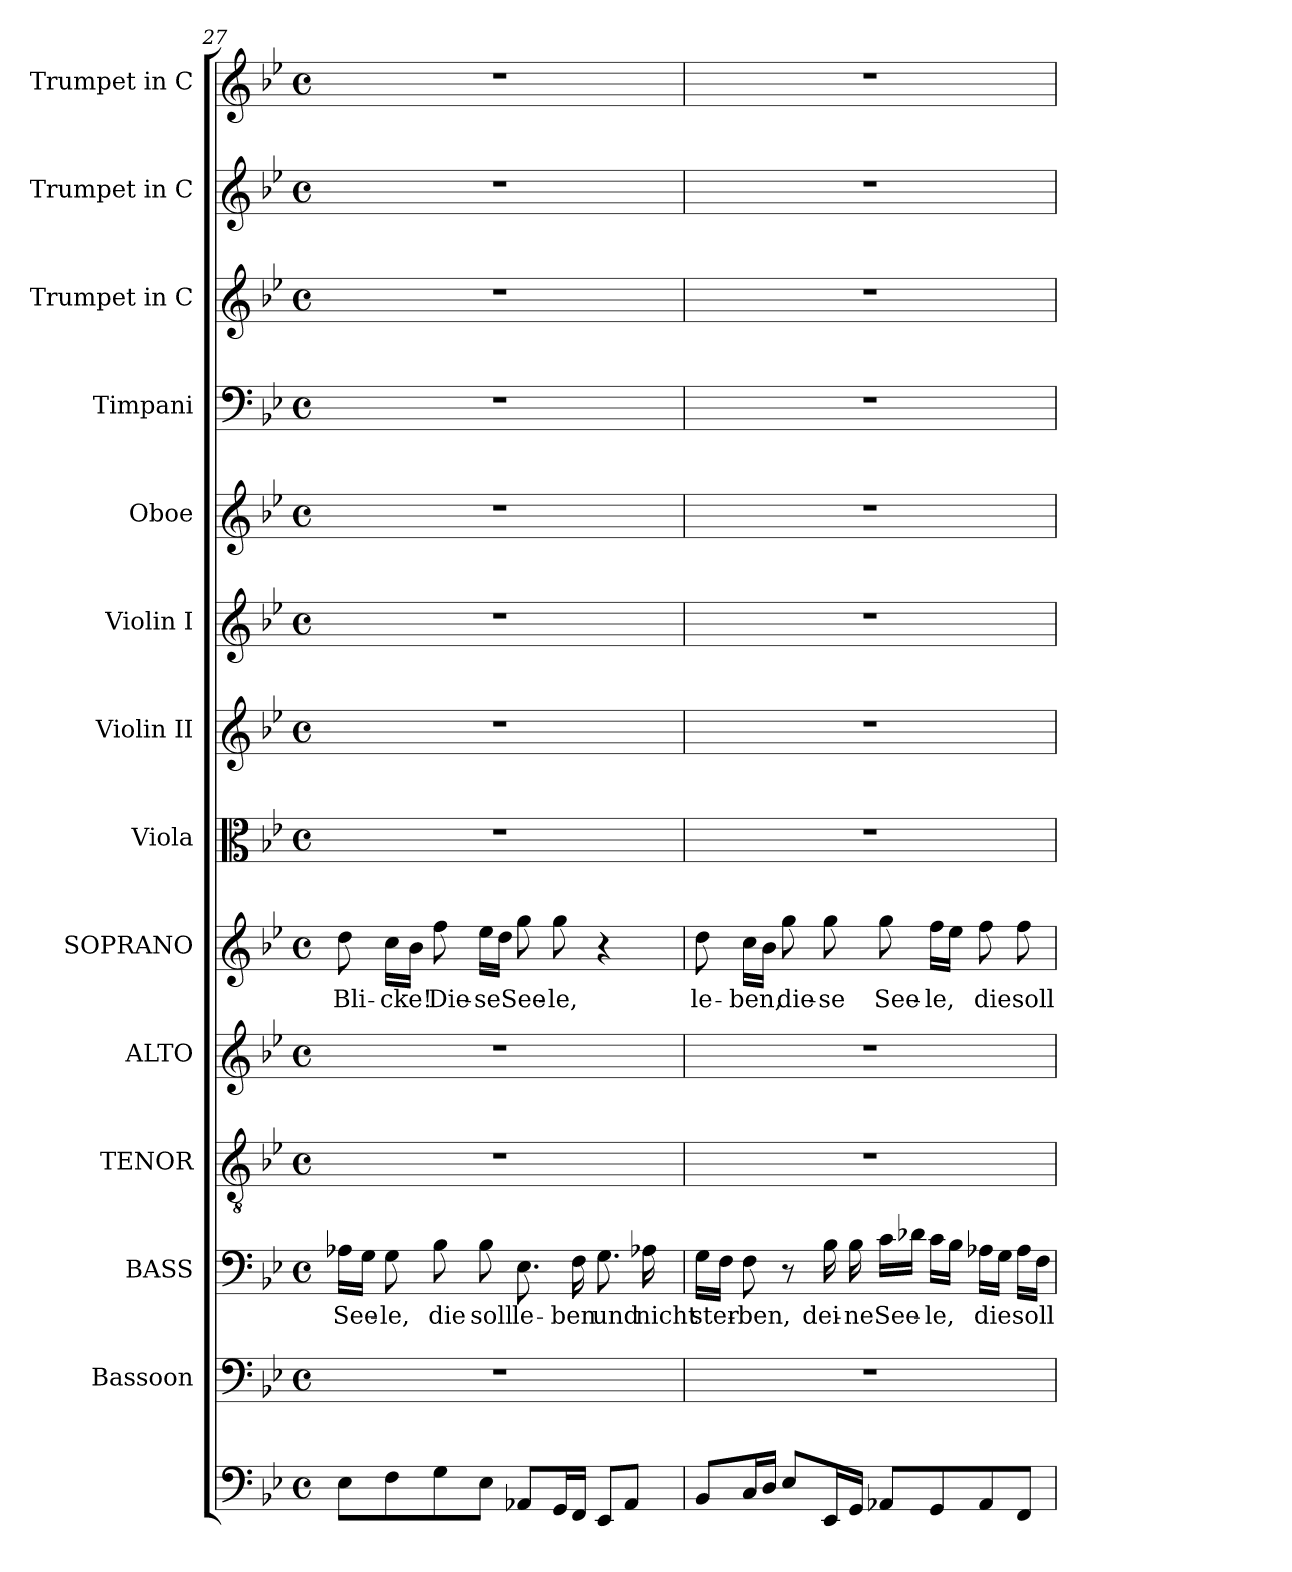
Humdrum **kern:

**kern	**kern	**kern	**text	**kern	**kern	**kern	**text	**kern	**kern	**kern	**kern	**kern	**kern	**kern	**kern
*part14	*part13	*part12	*part12	*part11	*part10	*part9	*part9	*part8	*part7	*part6	*part5	*part4	*part3	*part2	*part1
*staff14	*staff13	*staff12	*staff12	*staff11	*staff10	*staff9	*staff9	*staff8	*staff7	*staff6	*staff5	*staff4	*staff3	*staff2	*staff1
*	*I"Bassoon	*I"BASS	*	*I"TENOR	*I"ALTO	*I"SOPRANO	*	*I"Viola	*I"Violin II	*I"Violin I	*I"Oboe	*I"Timpani	*I"Trumpet in C	*I"Trumpet in C	*I"Trumpet in C
*	*	*	*	*	*I'Alto	*I'Soprano	*	*I'Viola	*I'Violin II	*I'Violin I	*I'Oboe	*I'Timp.	*	*	*
*clefF4	*clefF4	*clefF4	*	*clefGv2	*clefG2	*clefG2	*	*clefC3	*clefG2	*clefG2	*clefG2	*clefF4	*clefG2	*clefG2	*clefG2
*	*	*	*	*ITrd7c12	*	*	*	*	*	*	*	*	*	*	*
*k[b-e-]	*k[b-e-]	*k[b-e-]	*	*k[b-e-]	*k[b-e-]	*k[b-e-]	*	*k[b-e-]	*k[b-e-]	*k[b-e-]	*k[b-e-]	*k[b-e-]	*k[b-e-]	*k[b-e-]	*k[b-e-]
*B-:	*B-:	*B-:	*	*B-:	*B-:	*B-:	*	*B-:	*B-:	*B-:	*B-:	*B-:	*B-:	*B-:	*B-:
*M4/4	*M4/4	*M4/4	*	*M4/4	*M4/4	*M4/4	*	*M4/4	*M4/4	*M4/4	*M4/4	*M4/4	*M4/4	*M4/4	*M4/4
*met(c)	*met(c)	*met(c)	*	*met(c)	*met(c)	*met(c)	*	*met(c)	*met(c)	*met(c)	*met(c)	*met(c)	*met(c)	*met(c)	*met(c)
=27	=27	=27	=27	=27	=27	=27	=27	=27	=27	=27	=27	=27	=27	=27	=27
!	!	!	!LO:LY:b:color=#000000	!	!	!	!	!	!	!	!	!	!	!	!
!	!	!	!	!	!	!	!LO:LY:b:color=#000000	!	!	!	!	!	!	!	!
8E-i\L	1r	16A-Xi\LL	See-	1r	1r	8ddi\	Bli-	1r	1r	1r	1r	1r	1r	1r	1r
.	.	16Gi\JJ	.	.	.	.	.	.	.	.	.	.	.	.	.
!	!	!	!LO:LY:b:color=#000000	!	!	!	!	!	!	!	!	!	!	!	!
!	!	!	!	!	!	!	!LO:LY:b:color=#000000	!	!	!	!	!	!	!	!
8Fi\	.	8Gi\	-le,	.	.	16cci\LL	-cke!	.	.	.	.	.	.	.	.
.	.	.	.	.	.	16b-i\JJ	.	.	.	.	.	.	.	.	.
!	!	!	!LO:LY:b:color=#000000	!	!	!	!	!	!	!	!	!	!	!	!
!	!	!	!	!	!	!	!LO:LY:b:color=#000000	!	!	!	!	!	!	!	!
8Gi\	.	8B-i\	die	.	.	8ffi\	Die-	.	.	.	.	.	.	.	.
!	!	!	!LO:LY:b:color=#000000	!	!	!	!	!	!	!	!	!	!	!	!
!	!	!	!	!	!	!	!LO:LY:b:color=#000000	!	!	!	!	!	!	!	!
8E-i\J	.	8B-i\	soll	.	.	16ee-i\LL	-se	.	.	.	.	.	.	.	.
.	.	.	.	.	.	16ddi\JJ	.	.	.	.	.	.	.	.	.
!	!	!	!LO:LY:b:color=#000000	!	!	!	!	!	!	!	!	!	!	!	!
!	!	!	!	!	!	!	!LO:LY:b:color=#000000	!	!	!	!	!	!	!	!
8AA-Xi/L	.	8.E-i\	le-	.	.	8ggi\	See-	.	.	.	.	.	.	.	.
!	!	!	!	!	!	!	!LO:LY:b:color=#000000	!	!	!	!	!	!	!	!
16GGi/L	.	.	.	.	.	8ggi\	-le,	.	.	.	.	.	.	.	.
!	!	!	!LO:LY:b:color=#000000	!	!	!	!	!	!	!	!	!	!	!	!
16FFi/JJ	.	16Fi\	-ben	.	.	.	.	.	.	.	.	.	.	.	.
!	!	!	!LO:LY:b:color=#000000	!	!	!	!	!	!	!	!	!	!	!	!
8EE-i/L	.	8.Gi\	und	.	.	4r	.	.	.	.	.	.	.	.	.
8AA-i/J	.	.	.	.	.	.	.	.	.	.	.	.	.	.	.
!	!	!	!LO:LY:b:color=#000000	!	!	!	!	!	!	!	!	!	!	!	!
.	.	16A-Xi\	nicht	.	.	.	.	.	.	.	.	.	.	.	.
!!LO:LB:g=z
=28	=28	=28	=28	=28	=28	=28	=28	=28	=28	=28	=28	=28	=28	=28	=28
!	!	!	!LO:LY:b:color=#000000	!	!	!	!	!	!	!	!	!	!	!	!
!	!	!	!	!	!	!	!LO:LY:b:color=#000000	!	!	!	!	!	!	!	!
8BB-i/L	1r	16Gi\LL	ster-	1r	1r	8ddi\	le-	1r	1r	1r	1r	1r	1r	1r	1r
.	.	16Fi\JJ	.	.	.	.	.	.	.	.	.	.	.	.	.
!	!	!	!LO:LY:b:color=#000000	!	!	!	!	!	!	!	!	!	!	!	!
!	!	!	!	!	!	!	!LO:LY:b:color=#000000	!	!	!	!	!	!	!	!
16Ci/L	.	8Fi\	-ben,	.	.	16cci\LL	-ben,	.	.	.	.	.	.	.	.
16Di/JJ	.	.	.	.	.	16b-i\JJ	.	.	.	.	.	.	.	.	.
!	!	!	!	!	!	!	!LO:LY:b:color=#000000	!	!	!	!	!	!	!	!
8E-i/L	.	8r	.	.	.	8ggi\	die-	.	.	.	.	.	.	.	.
!	!	!	!LO:LY:b:color=#000000	!	!	!	!	!	!	!	!	!	!	!	!
!	!	!	!	!	!	!	!LO:LY:b:color=#000000	!	!	!	!	!	!	!	!
16EE-i/L	.	16B-i\	dei-	.	.	8ggi\	-se	.	.	.	.	.	.	.	.
!	!	!	!LO:LY:b:color=#000000	!	!	!	!	!	!	!	!	!	!	!	!
16GGi/JJ	.	16B-i\	-ne	.	.	.	.	.	.	.	.	.	.	.	.
!	!	!	!LO:LY:b:color=#000000	!	!	!	!	!	!	!	!	!	!	!	!
!	!	!	!	!	!	!	!LO:LY:b:color=#000000	!	!	!	!	!	!	!	!
8AA-Xi/L	.	16ci\LL	See-	.	.	8ggi\	See-	.	.	.	.	.	.	.	.
.	.	16d-Xi\JJ	.	.	.	.	.	.	.	.	.	.	.	.	.
!	!	!	!LO:LY:b:color=#000000	!	!	!	!	!	!	!	!	!	!	!	!
!	!	!	!	!	!	!	!LO:LY:b:color=#000000	!	!	!	!	!	!	!	!
8GGi/	.	16ci\LL	-le,	.	.	16ffi\LL	-le,	.	.	.	.	.	.	.	.
.	.	16B-i\JJ	.	.	.	16ee-i\JJ	.	.	.	.	.	.	.	.	.
!	!	!	!LO:LY:b:color=#000000	!	!	!	!	!	!	!	!	!	!	!	!
!	!	!	!	!	!	!	!LO:LY:b:color=#000000	!	!	!	!	!	!	!	!
8AA-i/	.	16A-Xi\LL	die	.	.	8ffi\	die	.	.	.	.	.	.	.	.
.	.	16Gi\JJ	.	.	.	.	.	.	.	.	.	.	.	.	.
!	!	!	!LO:LY:b:color=#000000	!	!	!	!	!	!	!	!	!	!	!	!
!	!	!	!	!	!	!	!LO:LY:b:color=#000000	!	!	!	!	!	!	!	!
8FFi/J	.	16A-i\LL	soll	.	.	8ffi\	soll	.	.	.	.	.	.	.	.
.	.	16Fi\JJ	.	.	.	.	.	.	.	.	.	.	.	.	.
=	=	=	=	=	=	=	=	=	=	=	=	=	=	=	=
*-	*-	*-	*-	*-	*-	*-	*-	*-	*-	*-	*-	*-	*-	*-	*-
